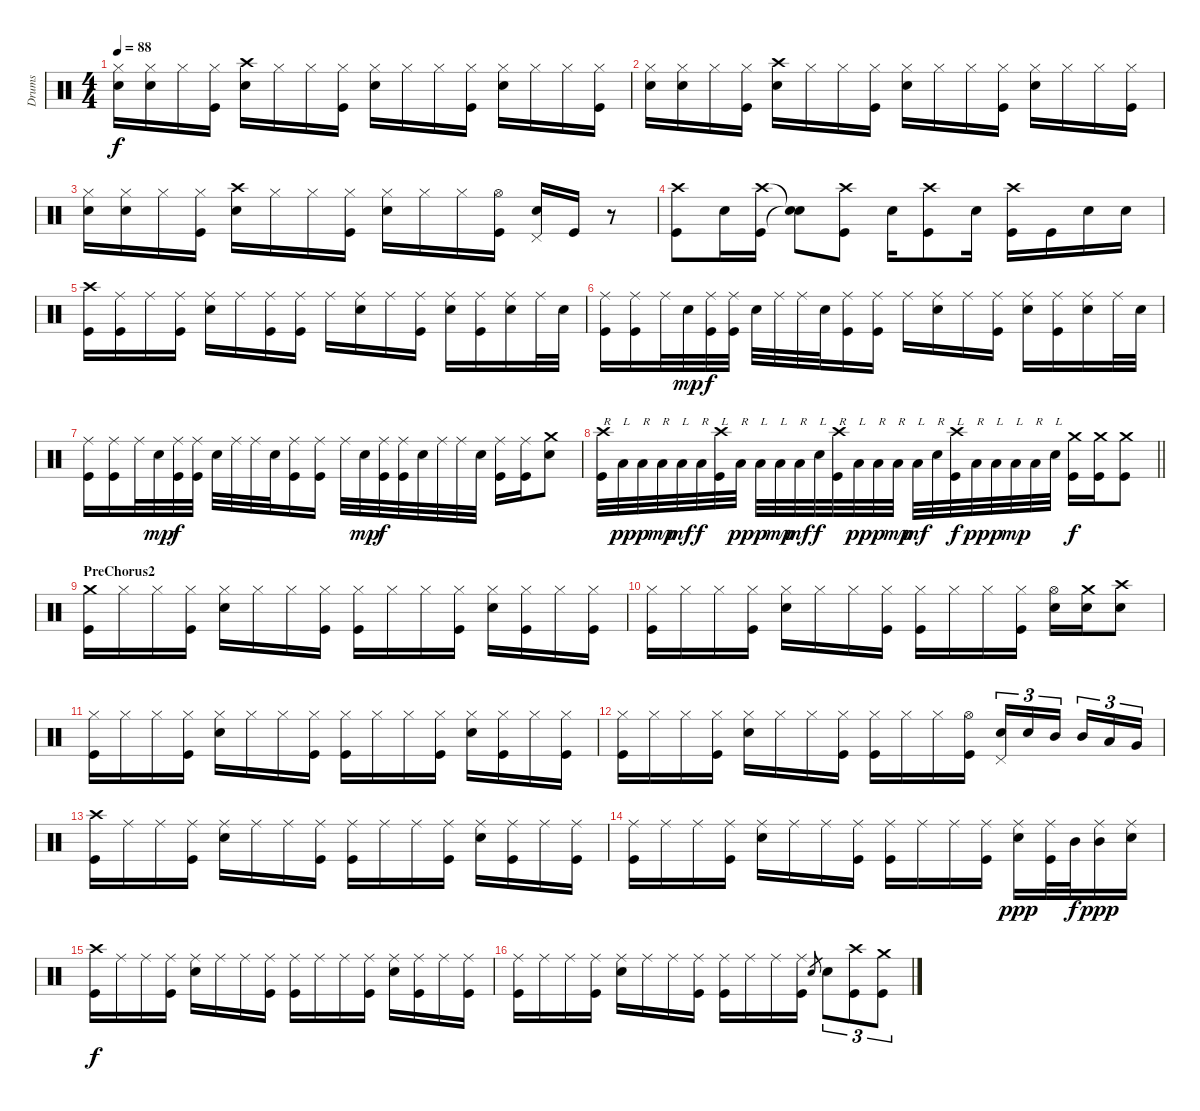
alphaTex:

\track ("Drums" "Drums") {instrument percussion}
\staff {score}
\articulation defaults
\ts (4 4)
\tempo 88
\clef neutral
\ks c
("Hi-Hat (closed)" "Electric Snare (hit)").16{dy f} ("Hi-Hat (closed)" "Electric Snare (hit)").16 "Hi-Hat (closed)".16 ("Hi-Hat (closed)" "Kick (hit)").16 ("Crash high (hit)" "Electric Snare (hit)").16 "Hi-Hat (closed)".16 "Hi-Hat (closed)".16 ("Hi-Hat (closed)" "Kick (hit)").16 ("Hi-Hat (closed)" "Electric Snare (hit)").16 "Hi-Hat (closed)".16 "Hi-Hat (closed)".16 ("Hi-Hat (closed)" "Kick (hit)").16 ("Hi-Hat (closed)" "Electric Snare (hit)").16 "Hi-Hat (closed)".16 "Hi-Hat (closed)".16 ("Hi-Hat (closed)" "Kick (hit)").16 |
("Hi-Hat (closed)" "Electric Snare (hit)").16 ("Hi-Hat (closed)" "Electric Snare (hit)").16 "Hi-Hat (closed)".16 ("Hi-Hat (closed)" "Kick (hit)").16 ("Crash high (hit)" "Electric Snare (hit)").16 "Hi-Hat (closed)".16 "Hi-Hat (closed)".16 ("Hi-Hat (closed)" "Kick (hit)").16 ("Hi-Hat (closed)" "Electric Snare (hit)").16 "Hi-Hat (closed)".16 "Hi-Hat (closed)".16 ("Hi-Hat (closed)" "Kick (hit)").16 ("Hi-Hat (closed)" "Electric Snare (hit)").16 "Hi-Hat (closed)".16 "Hi-Hat (closed)".16 ("Hi-Hat (closed)" "Kick (hit)").16 |
("Hi-Hat (closed)" "Electric Snare (hit)").16 ("Hi-Hat (closed)" "Electric Snare (hit)").16 "Hi-Hat (closed)".16 ("Hi-Hat (closed)" "Kick (hit)").16 ("Crash high (hit)" "Electric Snare (hit)").16 "Hi-Hat (closed)".16 "Hi-Hat (closed)".16 ("Hi-Hat (closed)" "Kick (hit)").16 ("Hi-Hat (closed)" "Electric Snare (hit)").16 "Hi-Hat (closed)".16 "Hi-Hat (closed)".16 ("Hi-Hat (open)" "Kick (hit)").16 ("Pedal Hi-Hat (hit)" "Electric Snare (hit)").16 "Kick (hit)".16 r.8 |
("Crash high (hit)" "Kick (hit)").8 "Electric Snare (hit)".16 ("Crash high (hit)" "Kick (hit)").16 ("Snare (hit)"{t} "Snare (hit)"{t}).8 ("Crash high (hit)" "Kick (hit)").8 "Electric Snare (hit)".16 ("Crash high (hit)" "Kick (hit)").8 "Electric Snare (hit)".16 ("Crash high (hit)" "Kick (hit)").16 "Kick (hit)".16 "Electric Snare (hit)".16 "Electric Snare (hit)".16 |
("Crash high (hit)" "Kick (hit)").16 ("Ride (middle)" "Kick (hit)").16 "Ride (middle)".16 ("Ride (middle)" "Kick (hit)").16 ("Ride (middle)" "Electric Snare (hit)").16 "Ride (middle)".16 ("Ride (middle)" "Kick (hit)").16 ("Ride (middle)" "Kick (hit)").16 "Ride (middle)".16 ("Ride (middle)" "Electric Snare (hit)").16 "Ride (middle)".16 ("Ride (middle)" "Kick (hit)").16 ("Ride (middle)" "Electric Snare (hit)").16 ("Ride (middle)" "Kick (hit)").16 ("Ride (middle)" "Electric Snare (hit)").16 "Ride (middle)".32 "Electric Snare (hit)".32 |
("Ride (middle)" "Kick (hit)").16 ("Ride (middle)" "Kick (hit)").16 "Ride (middle)".32 "Electric Snare (hit)".32{dy mp} ("Ride (middle)" "Kick (hit)").32{dy f} ("Ride (middle)" "Kick (hit)").32 "Electric Snare (hit)".32 "Ride (middle)".32 "Ride (middle)".32 "Electric Snare (hit)".32 ("Ride (middle)" "Kick (hit)").16 ("Ride (middle)" "Kick (hit)").16 "Ride (middle)".16 ("Ride (middle)" "Electric Snare (hit)").16 "Ride (middle)".16 ("Ride (middle)" "Kick (hit)").16 ("Ride (middle)" "Electric Snare (hit)").16 ("Ride (middle)" "Kick (hit)").16 ("Ride (middle)" "Electric Snare (hit)").16 "Ride (middle)".32 "Electric Snare (hit)".32 |
("Ride (middle)" "Kick (hit)").16 ("Ride (middle)" "Kick (hit)").16 "Ride (middle)".32 "Electric Snare (hit)".32{dy mp} ("Ride (middle)" "Kick (hit)").32{dy f} ("Ride (middle)" "Kick (hit)").32 "Electric Snare (hit)".32 "Ride (middle)".32 "Ride (middle)".32 "Electric Snare (hit)".32 ("Ride (middle)" "Kick (hit)").16 ("Ride (middle)" "Kick (hit)").16 "Ride (middle)".32 "Electric Snare (hit)".32{dy mp} ("Ride (middle)" "Kick (hit)").32{dy f} ("Ride (middle)" "Kick (hit)").32 "Electric Snare (hit)".32 "Ride (middle)".32 "Ride (middle)".32 "Electric Snare (hit)".32 ("Ride (middle)" "Kick (hit)").16 ("Ride (middle)" "Kick (hit)").16 ("Crash medium (hit)" "Electric Snare (hit)").8 |
\barLineRight lightlight
("Crash high (hit)" "Kick (hit)").32{txt "R"} "Low Floor Tom (hit)".32{txt "L" dy pp} "Low Floor Tom (hit)".32{txt "R" dy p} "Low Floor Tom (hit)".32{txt "R" dy mp} "Low Floor Tom (hit)".32{txt "L" dy mf} "Low Floor Tom (hit)".32{txt "R" dy f} ("Crash high (hit)" "Kick (hit)").32{txt "L"} "Low Floor Tom (hit)".32{txt "R" dy pp} "Low Floor Tom (hit)".32{txt "L" dy p} "Low Floor Tom (hit)".32{txt "L" dy mp} "Low Floor Tom (hit)".32{txt "R" dy mf} "Electric Snare (hit)".32{txt "L" dy f} ("Crash high (hit)" "Kick (hit)").32{txt "R"} "Low Floor Tom (hit)".32{txt "L" dy pp} "Low Floor Tom (hit)".32{txt "R" dy p} "Low Floor Tom (hit)".32{txt "R" dy mp} "Low Floor Tom (hit)".32{txt "L" dy mf} "Electric Snare (hit)".32{txt "R"} ("Crash high (hit)" "Kick (hit)").32{txt "L" dy f} "Low Floor Tom (hit)".32{txt "R" dy pp} "Low Floor Tom (hit)".32{txt "L" dy p} "Low Floor Tom (hit)".32{txt "L" dy mp} "Low Floor Tom (hit)".32{txt "R"} "Electric Snare (hit)".32{txt "L"} ("Crash medium (hit)" "Kick (hit)").16{dy f} ("Crash medium (hit)" "Kick (hit)").16 ("Crash medium (hit)" "Kick (hit)").8 |
\section ("" "PreChorus2")
("Crash medium (hit)" "Kick (hit)").16 "Hi-Hat (closed)".16 "Hi-Hat (closed)".16 ("Hi-Hat (closed)" "Kick (hit)").16 ("Hi-Hat (closed)" "Electric Snare (hit)").16 "Hi-Hat (closed)".16 "Hi-Hat (closed)".16 ("Hi-Hat (closed)" "Kick (hit)").16 ("Hi-Hat (closed)" "Kick (hit)").16 "Hi-Hat (closed)".16 "Hi-Hat (closed)".16 ("Hi-Hat (closed)" "Kick (hit)").16 ("Hi-Hat (closed)" "Electric Snare (hit)").16 ("Hi-Hat (closed)" "Kick (hit)").16 "Hi-Hat (closed)".16 ("Hi-Hat (closed)" "Kick (hit)").16 |
("Hi-Hat (closed)" "Kick (hit)").16 "Hi-Hat (closed)".16 "Hi-Hat (closed)".16 ("Hi-Hat (closed)" "Kick (hit)").16 ("Hi-Hat (closed)" "Electric Snare (hit)").16 "Hi-Hat (closed)".16 "Hi-Hat (closed)".16 ("Hi-Hat (closed)" "Kick (hit)").16 ("Hi-Hat (closed)" "Kick (hit)").16 "Hi-Hat (closed)".16 "Hi-Hat (closed)".16 ("Hi-Hat (closed)" "Kick (hit)").16 ("Hi-Hat (open)" "Electric Snare (hit)").16 ("Crash medium (hit)" "Electric Snare (hit)").16 ("Crash high (hit)" "Electric Snare (hit)").8 |
("Hi-Hat (closed)" "Kick (hit)").16 "Hi-Hat (closed)".16 "Hi-Hat (closed)".16 ("Hi-Hat (closed)" "Kick (hit)").16 ("Hi-Hat (closed)" "Electric Snare (hit)").16 "Hi-Hat (closed)".16 "Hi-Hat (closed)".16 ("Hi-Hat (closed)" "Kick (hit)").16 ("Hi-Hat (closed)" "Kick (hit)").16 "Hi-Hat (closed)".16 "Hi-Hat (closed)".16 ("Hi-Hat (closed)" "Kick (hit)").16 ("Hi-Hat (closed)" "Electric Snare (hit)").16 ("Hi-Hat (closed)" "Kick (hit)").16 "Hi-Hat (closed)".16 ("Hi-Hat (closed)" "Kick (hit)").16 |
("Hi-Hat (closed)" "Kick (hit)").16 "Hi-Hat (closed)".16 "Hi-Hat (closed)".16 ("Hi-Hat (closed)" "Kick (hit)").16 ("Hi-Hat (closed)" "Electric Snare (hit)").16 "Hi-Hat (closed)".16 "Hi-Hat (closed)".16 ("Hi-Hat (closed)" "Kick (hit)").16 ("Hi-Hat (closed)" "Kick (hit)").16 "Hi-Hat (closed)".16 "Hi-Hat (closed)".16 ("Hi-Hat (open)" "Kick (hit)").16 ("Pedal Hi-Hat (hit)" "Electric Snare (hit)").16{tu (3 2)} "Electric Snare (hit)".16{tu (3 2)} "Mid Tom (hit)".16{tu (3 2) beam splitsecondary} "Mid Tom (hit)".16{tu (3 2)} "Low Tom (hit)".16{tu (3 2)} "Very Low Tom (hit)".16{tu (3 2)} |
("Crash high (hit)" "Kick (hit)").16 "Ride (middle)".16 "Ride (middle)".16 ("Ride (middle)" "Kick (hit)").16 ("Ride (middle)" "Electric Snare (hit)").16 "Ride (middle)".16 "Ride (middle)".16 ("Ride (middle)" "Kick (hit)").16 ("Ride (middle)" "Kick (hit)").16 "Ride (middle)".16 "Ride (middle)".16 ("Ride (middle)" "Kick (hit)").16 ("Ride (middle)" "Electric Snare (hit)").16 ("Ride (middle)" "Kick (hit)").16 "Ride (middle)".16 ("Ride (middle)" "Kick (hit)").16 |
("Ride (middle)" "Kick (hit)").16 "Ride (middle)".16 "Ride (middle)".16 ("Ride (middle)" "Kick (hit)").16 ("Ride (middle)" "Electric Snare (hit)").16 "Ride (middle)".16 "Ride (middle)".16 ("Ride (middle)" "Kick (hit)").16 ("Ride (middle)" "Kick (hit)").16 "Ride (middle)".16 "Ride (middle)".16 ("Ride (middle)" "Kick (hit)").16 ("Ride (middle)" "Electric Snare (hit)").16{dy ppp} ("Ride (middle)" "Kick (hit)").32 "Mid Tom (hit)".32{dy f} ("Ride (middle)" "Mid Tom (hit)").16{dy ppp} ("Ride (middle)" "Electric Snare (hit)").16 |
("Crash high (hit)" "Kick (hit)").16{dy f} "Ride (middle)".16 "Ride (middle)".16 ("Ride (middle)" "Kick (hit)").16 ("Ride (middle)" "Electric Snare (hit)").16 "Ride (middle)".16 "Ride (middle)".16 ("Ride (middle)" "Kick (hit)").16 ("Ride (middle)" "Kick (hit)").16 "Ride (middle)".16 "Ride (middle)".16 ("Ride (middle)" "Kick (hit)").16 ("Ride (middle)" "Electric Snare (hit)").16 ("Ride (middle)" "Kick (hit)").16 "Ride (middle)".16 ("Ride (middle)" "Kick (hit)").16 |
("Ride (middle)" "Kick (hit)").16 "Ride (middle)".16 "Ride (middle)".16 ("Ride (middle)" "Kick (hit)").16 ("Ride (middle)" "Electric Snare (hit)").16 "Ride (middle)".16 "Ride (middle)".16 ("Ride (middle)" "Kick (hit)").16 ("Ride (middle)" "Kick (hit)").16 "Ride (middle)".16 "Ride (middle)".16 ("Ride (middle)" "Kick (hit)").16 "Electric Snare (hit)".8{gr} "Electric Snare (hit)".8{tu (3 2)} ("Crash high (hit)" "Kick (hit)").8{tu (3 2)} ("Crash medium (hit)" "Kick (hit)").8{tu (3 2)}
